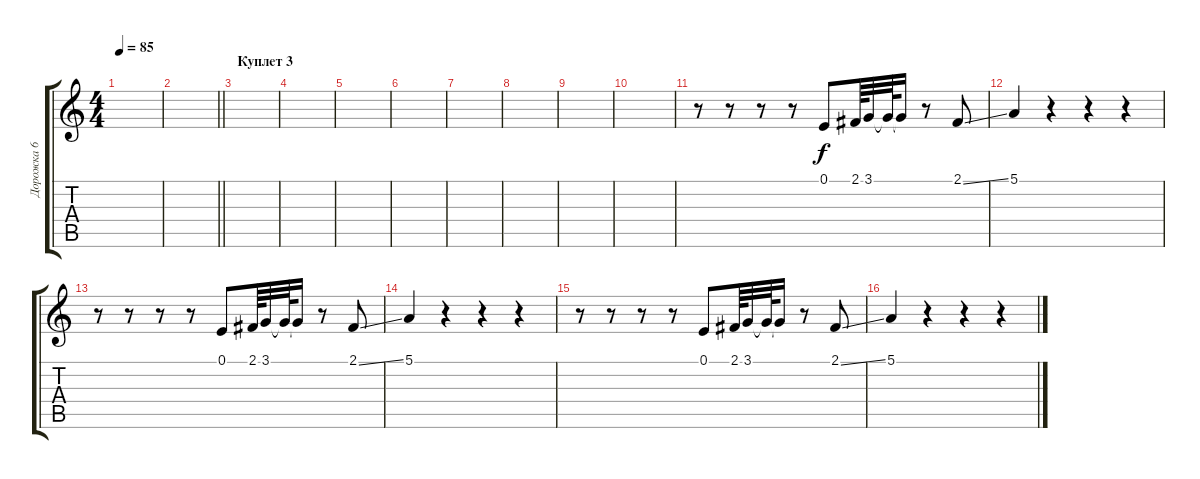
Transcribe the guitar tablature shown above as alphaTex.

\track ("Дорожка 6" "Дорожка 6") {instrument tenorsax}
\staff {score tabs}
\tuning (E4 B3 G3 D3 A2 E2) {hide}
\ts (4 4)
\tempo 85
\clef g2
\ks c
|
\barLineRight lightlight
|
\section ("" "Куплет 3")
|
|
|
|
|
|
|
|
r.8 r.8 r.8 r.8 0.1.8 2.1.64 3.1.32 3.1{t}.64 3.1{t}.16 r.8 2.1{ss}.8 |
5.1.4 r.4 r.4 r.4 |
r.8 r.8 r.8 r.8 0.1.8 2.1.64 3.1.32 3.1{t}.64 3.1{t}.16 r.8 2.1{ss}.8 |
5.1.4 r.4 r.4 r.4 |
r.8 r.8 r.8 r.8 0.1.8 2.1.64 3.1.32 3.1{t}.64 3.1{t}.16 r.8 2.1{ss}.8 |
5.1.4 r.4 r.4 r.4
